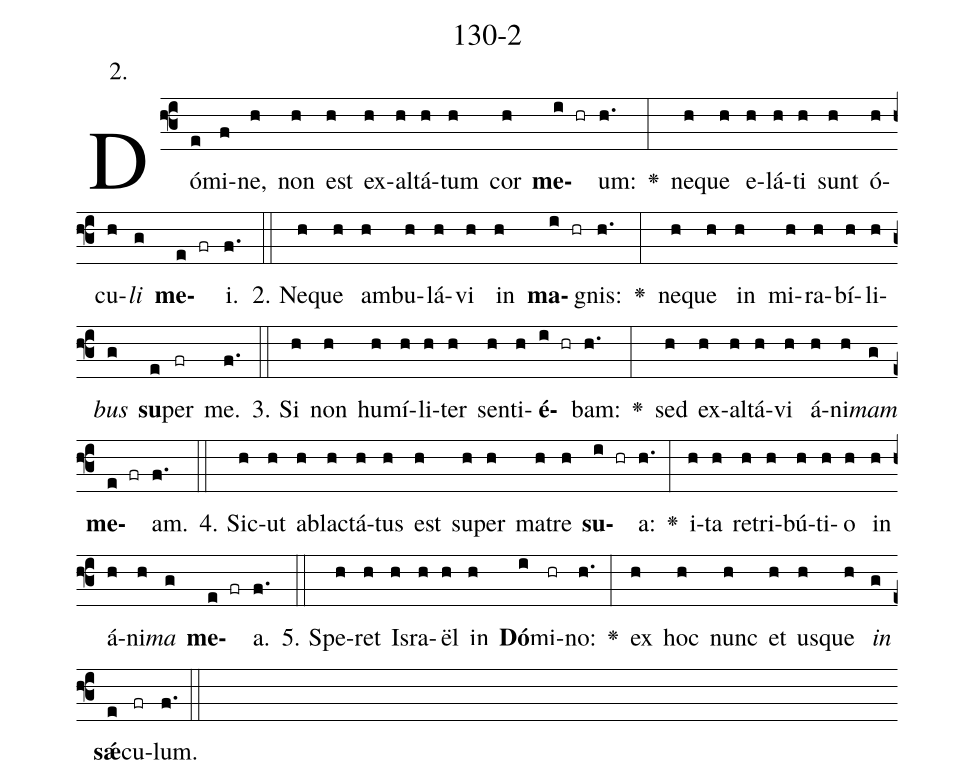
name: 130-2;
annotation: 2.;
%%
(f3)Dó(e)mi(f)ne,(h) non(h) est(h) ex(h)al(h)tá(h)tum(h) cor(h) <b>me</b>(i hr)um:(h.) <v>\greheightstar</v>(:) ne(h)que(h) e(h)lá(h)ti(h) sunt(h) ó(h)cu(h)<i>li</i>(g) <b>me</b>(e fr)i.(f.) (::)
2. Ne(h)que(h) am(h)bu(h)lá(h)vi(h) in(h) <b>ma</b>(i hr)gnis:(h.) <v>\greheightstar</v>(:) ne(h)que(h) in(h) mi(h)ra(h)bí(h)li(h)<i>bus</i>(g) <b>su</b>(e)per(fr) me.(f.) (::)
3. Si(h) non(h) hu(h)mí(h)li(h)ter(h) sen(h)ti(h)<b>é</b>(i hr)bam:(h.) <v>\greheightstar</v>(:) sed(h) ex(h)al(h)tá(h)vi(h) á(h)ni(h)<i>mam</i>(g) <b>me</b>(e fr)am.(f.) (::)
4. Sic(h)ut(h) ab(h)lac(h)tá(h)tus(h) est(h) su(h)per(h) ma(h)tre(h) <b>su</b>(i hr)a:(h.) <v>\greheightstar</v>(:) i(h)ta(h) re(h)tri(h)bú(h)ti(h)o(h) in(h) á(h)ni(h)<i>ma</i>(g) <b>me</b>(e fr)a.(f.) (::)
5. Spe(h)ret(h) Is(h)ra(h)ël(h) in(h) <b>Dó</b>(i)mi(hr)no:(h.) <v>\greheightstar</v>(:) ex(h) hoc(h) nunc(h) et(h) us(h)que(h) <i>in</i>(g) <b>sǽ</b>(e)cu(fr)lum.(f.) (::)
